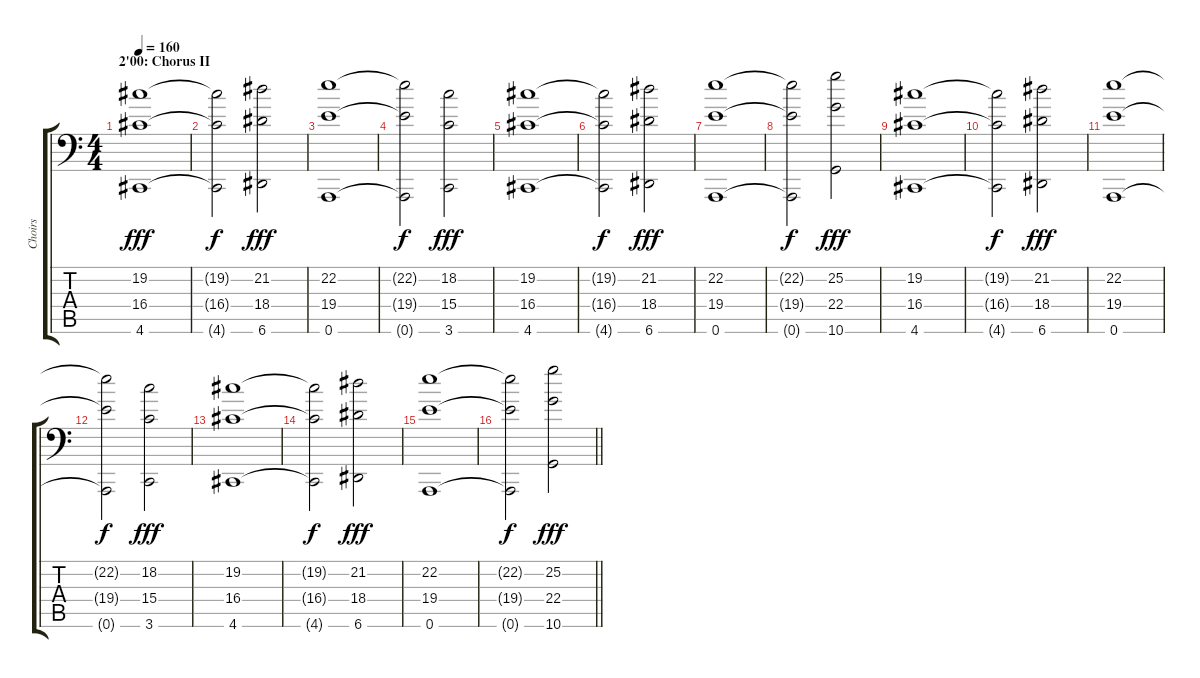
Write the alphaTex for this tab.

\track ("Choirs" "Choirs") {instrument choiraahs}
\staff {score tabs}
\tuning (B3 Gb3 D3 A2 E2 A1) {hide}
\ts (4 4)
\section ("" "2'00: Chorus II")
\tempo 160
\clef f4
\ks c
(19.2 16.4 4.6).1{dy fff} |
(19.2{t} 16.4{t} 4.6{t}).2{dy f} (21.2 18.4 6.6).2{dy fff} |
(22.2 19.4 0.6).1 |
(22.2{t} 19.4{t} 0.6{t}).2{dy f} (18.2 15.4 3.6).2{dy fff} |
(19.2 16.4 4.6).1 |
(19.2{t} 16.4{t} 4.6{t}).2{dy f} (21.2 18.4 6.6).2{dy fff} |
(22.2 19.4 0.6).1 |
(22.2{t} 19.4{t} 0.6{t}).2{dy f} (25.2 22.4 10.6).2{dy fff} |
(19.2 16.4 4.6).1 |
(19.2{t} 16.4{t} 4.6{t}).2{dy f} (21.2 18.4 6.6).2{dy fff} |
(22.2 19.4 0.6).1 |
(22.2{t} 19.4{t} 0.6{t}).2{dy f} (18.2 15.4 3.6).2{dy fff} |
(19.2 16.4 4.6).1 |
(19.2{t} 16.4{t} 4.6{t}).2{dy f} (21.2 18.4 6.6).2{dy fff} |
(22.2 19.4 0.6).1 |
\barLineRight lightlight
(22.2{t} 19.4{t} 0.6{t}).2{dy f} (25.2 22.4 10.6).2{dy fff}
